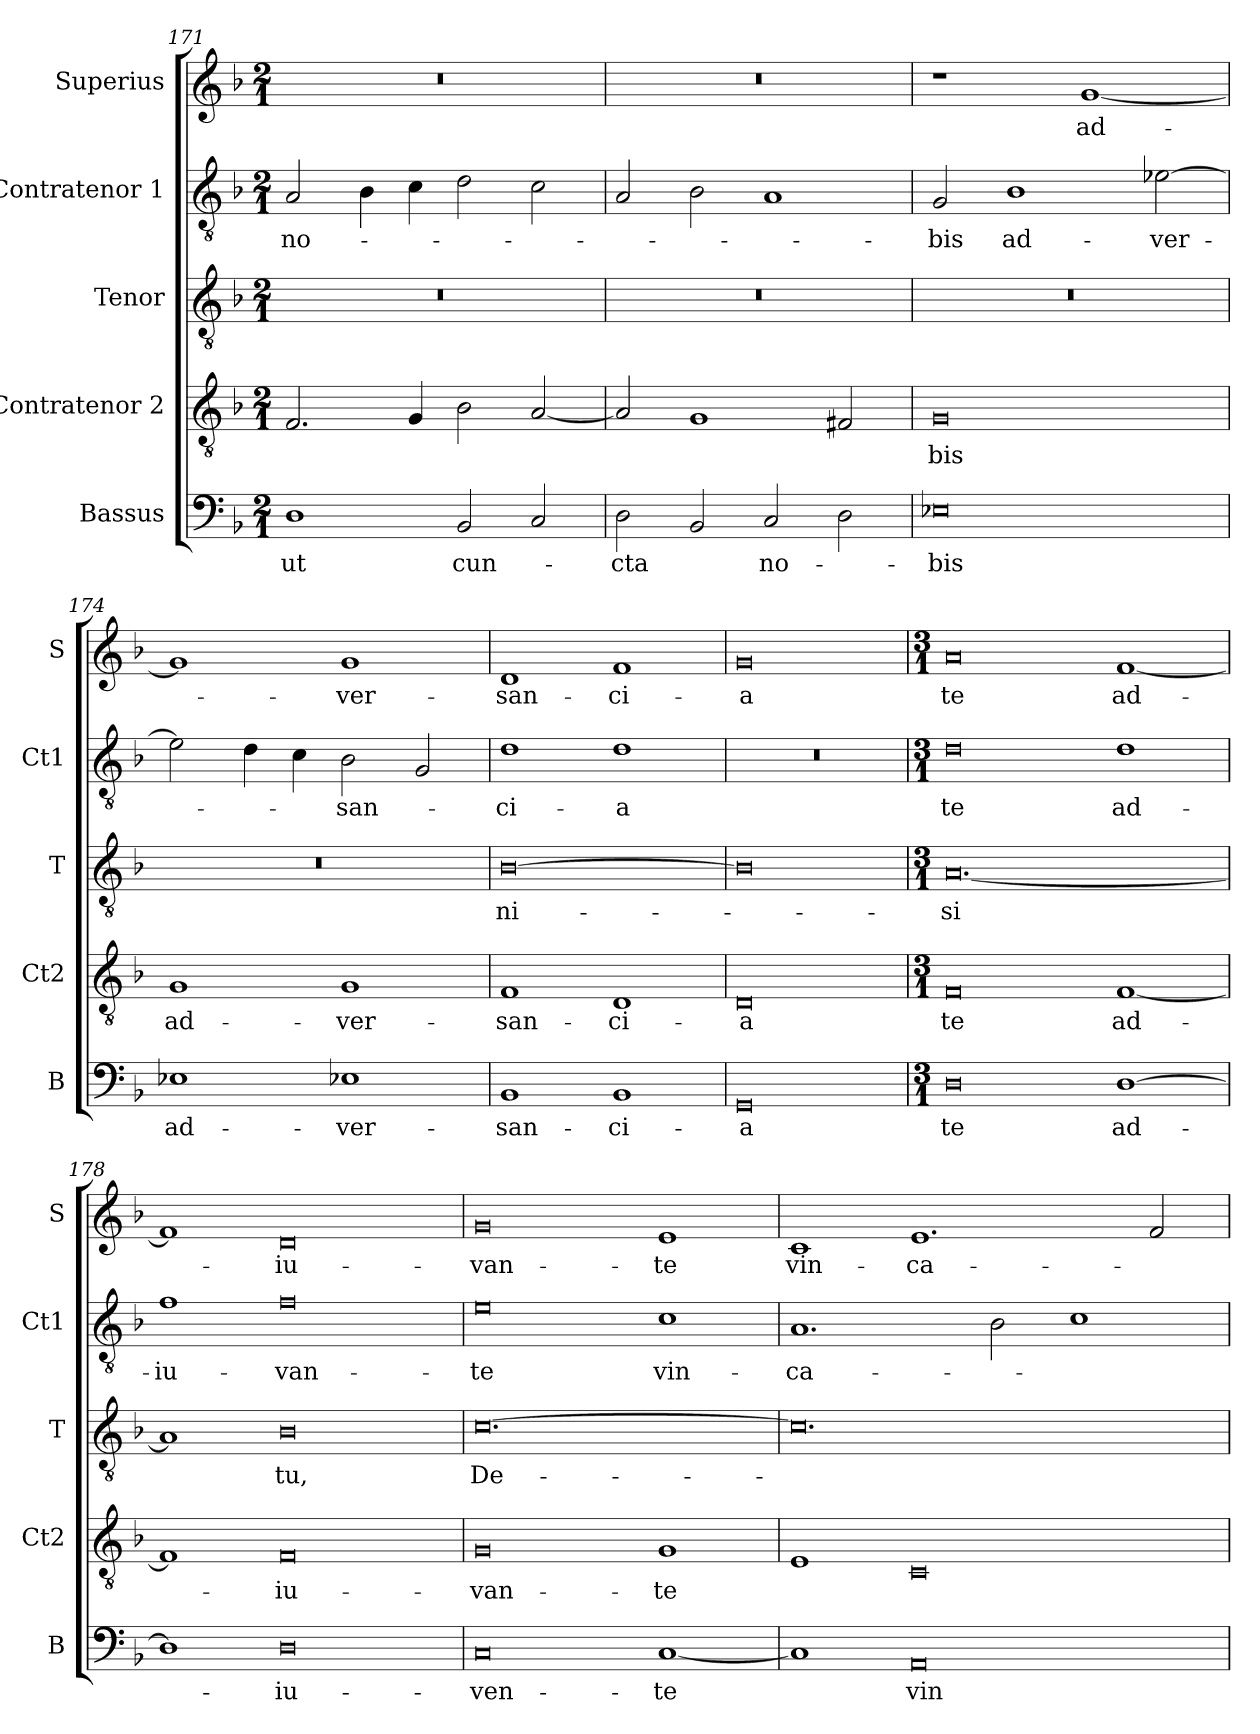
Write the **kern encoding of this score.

**kern	**text	**kern	**text	**kern	**text	**kern	**text	**kern	**text
*part5	*part5	*part4	*part4	*part3	*part3	*part2	*part2	*part1	*part1
*staff5	*staff5	*staff4	*staff4	*staff3	*staff3	*staff2	*staff2	*staff1	*staff1
*I"Bassus	*	*I"Contratenor 2	*	*I"Tenor	*	*I"Contratenor 1	*	*I"Superius	*
*I'B	*	*I'Ct2	*	*I'T	*	*I'Ct1	*	*I'S	*
*clefF4	*	*clefGv2	*	*clefGv2	*	*clefGv2	*	*clefG2	*
*k[b-]	*	*k[b-]	*	*k[b-]	*	*k[b-]	*	*k[b-]	*
*M2/1	*	*M2/1	*	*M2/1	*	*M2/1	*	*M2/1	*
=171	=171	=171	=171	=171	=171	=171	=171	=171	=171
1D	ut	2.F	.	0r	.	2A	no-	0r	.
.	.	.	.	.	.	4B-	.	.	.
.	.	4G	.	.	.	4c	.	.	.
2BB-	cun-	2B-	.	.	.	2d	.	.	.
2C	.	[2A	.	.	.	2c	.	.	.
=172	=172	=172	=172	=172	=172	=172	=172	=172	=172
2D	-cta	2A]	.	0r	.	2A	.	0r	.
2BB-	.	1G	.	.	.	2B-	.	.	.
2C	no-	.	.	.	.	1A	.	.	.
2D	.	2F#X	.	.	.	.	.	.	.
=173	=173	=173	=173	=173	=173	=173	=173	=173	=173
0E-X	-bis	0G	-bis	0r	.	2G	-bis	1r	.
.	.	.	.	.	.	1B-	ad-	.	.
.	.	.	.	.	.	.	.	[1g	ad-
.	.	.	.	.	.	[2e-X	-ver-	.	.
=174	=174	=174	=174	=174	=174	=174	=174	=174	=174
1E-X	ad-	1G	ad-	0r	.	2e-]	.	1g]	.
.	.	.	.	.	.	4d	.	.	.
.	.	.	.	.	.	4c	.	.	.
1E-X	-ver-	1G	-ver-	.	.	2B-	-san-	1g	-ver-
.	.	.	.	.	.	2G	.	.	.
=175	=175	=175	=175	=175	=175	=175	=175	=175	=175
1BB-	-san-	1F	-san-	[0B-	ni-	1d	-ci-	1d	-san-
1BB-	-ci-	1D	-ci-	.	.	1d	-a	1f	-ci-
=176	=176	=176	=176	=176	=176	=176	=176	=176	=176
0GG	-a	0D	-a	0B-]	.	0r	.	0g	-a
=177	=177	=177	=177	=177	=177	=177	=177	=177	=177
*M3/1	*	*M3/1	*	*M3/1	*	*M3/1	*	*M3/1	*
0D	te	0F	te	[0.A	-si	0d	te	0a	te
[1D	ad-	[1F	ad-	.	.	1d	ad-	[1f	ad-
=178	=178	=178	=178	=178	=178	=178	=178	=178	=178
1D]	.	1F]	.	1A]	.	1f	-iu-	1f]	.
0D	-iu-	0F	-iu-	0B-	tu,	0f	-van-	0d	-iu-
=179	=179	=179	=179	=179	=179	=179	=179	=179	=179
0C	-ven-	0G	-van-	[0.c	De-	0e	-te	0g	-van-
[1C	-te	1G	-te	.	.	1c	vin-	1e	-te
=180	=180	=180	=180	=180	=180	=180	=180	=180	=180
1C]	.	1E	.	0.c]	.	1.A	-ca-	1c	vin-
0AA	vin-	0C	.	.	.	.	.	1.e	-ca-
.	.	.	.	.	.	2B-	.	.	.
.	.	.	.	.	.	1c	.	.	.
.	.	.	.	.	.	.	.	2f	.
=	=	=	=	=	=	=	=	=	=
*-	*-	*-	*-	*-	*-	*-	*-	*-	*-
